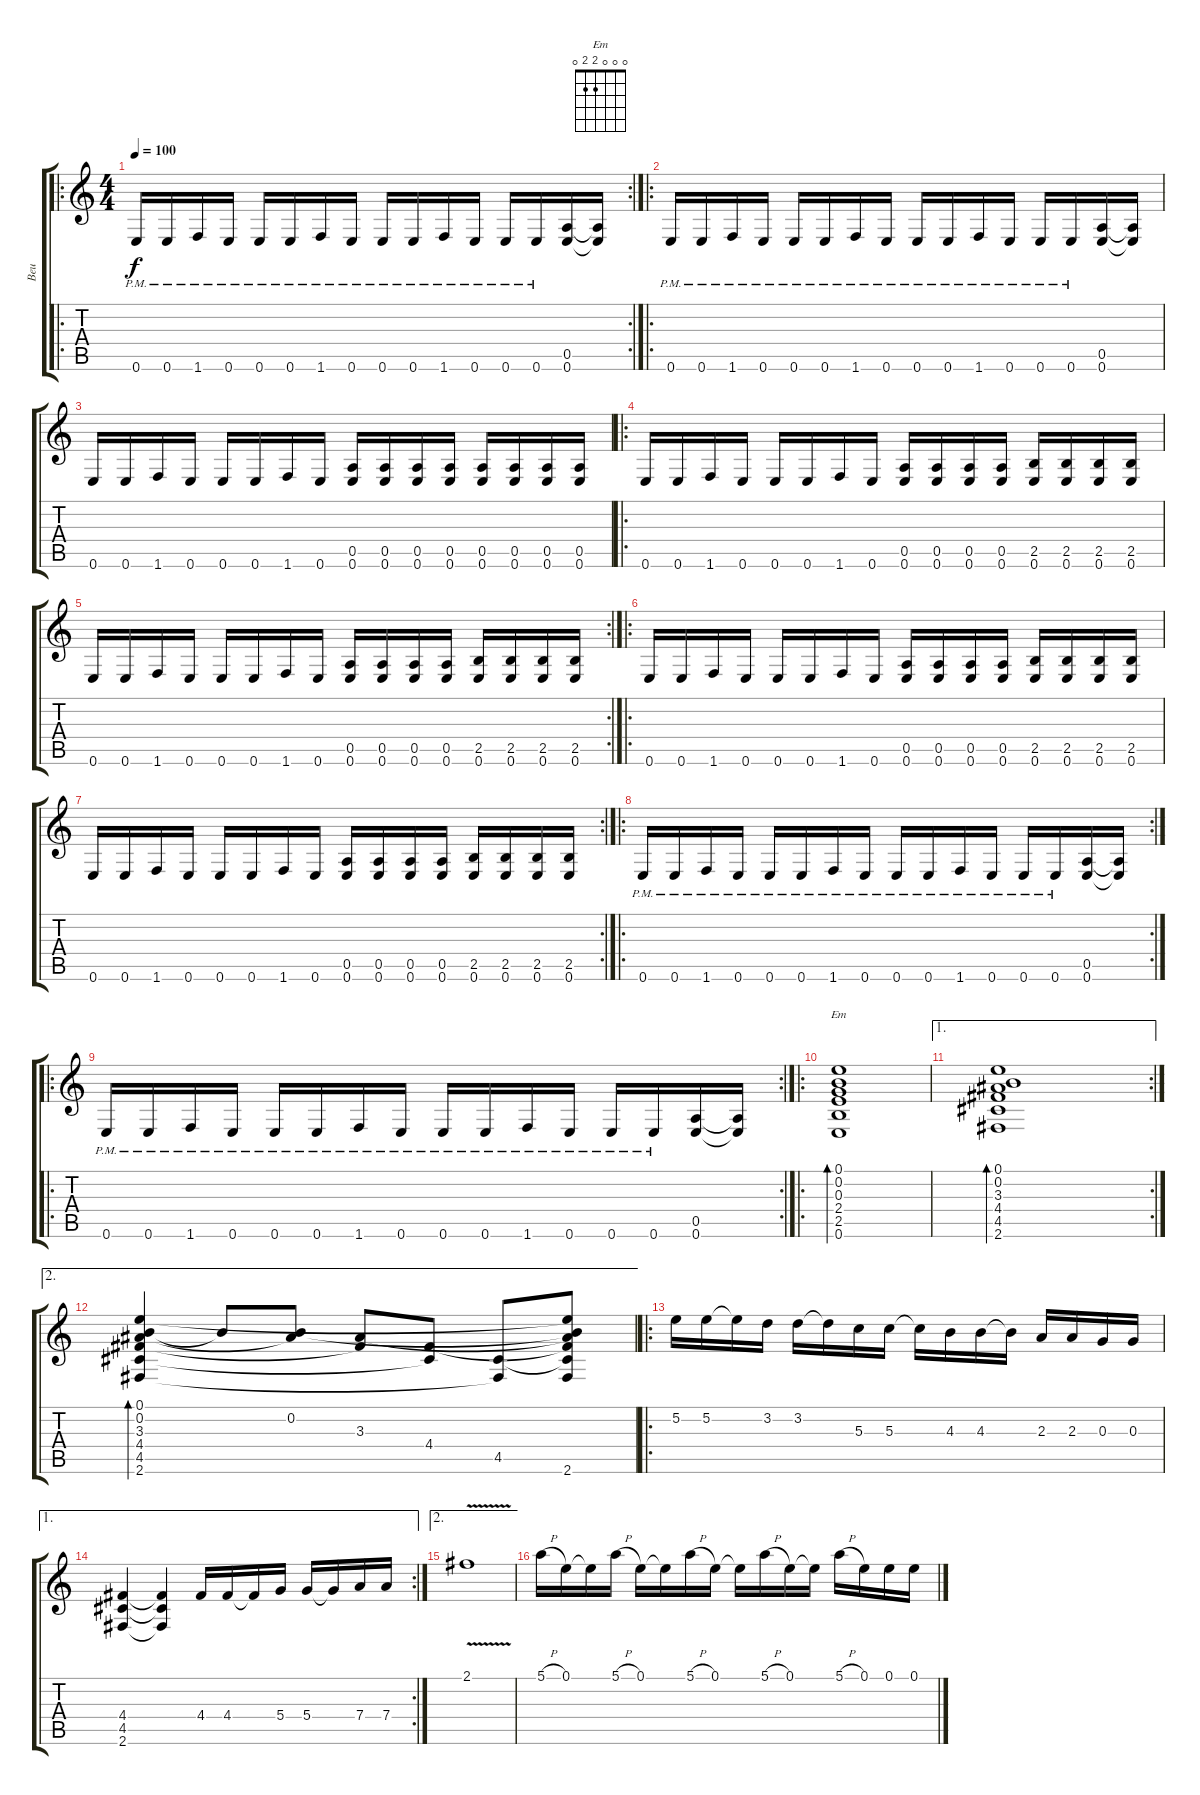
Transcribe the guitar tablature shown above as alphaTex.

\track ("Beu" "Beu") {instrument electricguitarmuted}
\staff {score tabs}
\tuning (E4 B3 G3 D3 A2 E2) {hide}
\chord ("Em" 0 0 0 2 2 0)
\ro
\rc 2
\ts (4 4)
\tempo 100
\clef g2
\ks c
0.6{pm}.16{dy f} 0.6{pm}.16 1.6{pm}.16 0.6{pm}.16 0.6{pm}.16 0.6{pm}.16 1.6{pm}.16 0.6{pm}.16 0.6{pm}.16 0.6{pm}.16 1.6{pm}.16 0.6{pm}.16 0.6{pm}.16 0.6{pm}.16 (0.5 0.6).16 (0.5{t} 0.6{t}).16 |
\ro
0.6{pm}.16{instrument distortionguitar} 0.6{pm}.16 1.6{pm}.16 0.6{pm}.16 0.6{pm}.16 0.6{pm}.16 1.6{pm}.16 0.6{pm}.16 0.6{pm}.16 0.6{pm}.16 1.6{pm}.16 0.6{pm}.16 0.6{pm}.16 0.6{pm}.16 (0.5 0.6).16 (0.5{t} 0.6{t}).16 |
0.6.16 0.6.16 1.6.16 0.6.16 0.6.16 0.6.16 1.6.16 0.6.16 (0.5 0.6).16 (0.5 0.6).16 (0.5 0.6).16 (0.5 0.6).16 (0.5 0.6).16 (0.5 0.6).16 (0.5 0.6).16 (0.5 0.6).16 |
\ro
0.6.16 0.6.16 1.6.16 0.6.16 0.6.16 0.6.16 1.6.16 0.6.16 (0.5 0.6).16 (0.5 0.6).16 (0.5 0.6).16 (0.5 0.6).16 (2.5 0.6).16 (2.5 0.6).16 (2.5 0.6).16 (2.5 0.6).16 |
\rc 2
0.6.16 0.6.16 1.6.16 0.6.16 0.6.16 0.6.16 1.6.16 0.6.16 (0.5 0.6).16 (0.5 0.6).16 (0.5 0.6).16 (0.5 0.6).16 (2.5 0.6).16 (2.5 0.6).16 (2.5 0.6).16 (2.5 0.6).16 |
\ro
0.6.16 0.6.16 1.6.16 0.6.16 0.6.16 0.6.16 1.6.16 0.6.16 (0.5 0.6).16 (0.5 0.6).16 (0.5 0.6).16 (0.5 0.6).16 (2.5 0.6).16 (2.5 0.6).16 (2.5 0.6).16 (2.5 0.6).16 |
\rc 2
0.6.16 0.6.16 1.6.16 0.6.16 0.6.16 0.6.16 1.6.16 0.6.16 (0.5 0.6).16 (0.5 0.6).16 (0.5 0.6).16 (0.5 0.6).16 (2.5 0.6).16 (2.5 0.6).16 (2.5 0.6).16 (2.5 0.6).16 |
\ro
\rc 2
0.6{pm}.16 0.6{pm}.16 1.6{pm}.16 0.6{pm}.16 0.6{pm}.16 0.6{pm}.16 1.6{pm}.16 0.6{pm}.16 0.6{pm}.16 0.6{pm}.16 1.6{pm}.16 0.6{pm}.16 0.6{pm}.16 0.6{pm}.16 (0.5 0.6).16 (0.5{t} 0.6{t}).16 |
\ro
\rc 2
0.6{pm}.16{instrument electricguitarmuted} 0.6{pm}.16 1.6{pm}.16 0.6{pm}.16 0.6{pm}.16 0.6{pm}.16 1.6{pm}.16 0.6{pm}.16 0.6{pm}.16 0.6{pm}.16 1.6{pm}.16 0.6{pm}.16 0.6{pm}.16 0.6{pm}.16 (0.5 0.6).16 (0.5{t} 0.6{t}).16 |
\ro
(0.1 0.2 0.3 2.4 2.5 0.6).1{bd 480 ch "Em" balance 8} |
\ae 1
\rc 2
(0.1 0.2 3.3 4.4 4.5 2.6).1{bd 480} |
\ae 2
(0.1 0.2 3.3 4.4 4.5 2.6).4{bd 480} 0.2{t}.8 (0.2 3.3{t}).8 (3.3 4.4{t}).8 (4.4 4.5{t}).8 (4.5 2.6{t}).8 (0.1{t} 0.2{t} 3.3{t} 4.4{t} 4.5{t} 2.6).8 |
\ro
5.2.16{instrument distortionguitar} 5.2.16 5.2{t}.16 3.2.16 3.2.16 3.2{t}.16 5.3.16 5.3.16 5.3{t}.16 4.3.16 4.3.16 4.3{t}.16 2.3.16 2.3.16 0.3.16 0.3.16 |
\ae 1
\rc 2
(4.4 4.5 2.6).4 (4.4{t} 4.5{t} 2.6{t}).4 4.4.16 4.4.16 4.4{t}.16 5.4.16 5.4.16 5.4{t}.16 7.4.16 7.4.16 |
\ae 2
2.1{v}.1 |
5.1{h}.16 0.1.16 0.1{t}.16 5.1{h}.16 0.1.16 0.1{t}.16 5.1{h}.16 0.1.16 0.1{t}.16 5.1{h}.16 0.1.16 0.1{t}.16 5.1{h}.16 0.1.16 0.1.16 0.1.16
